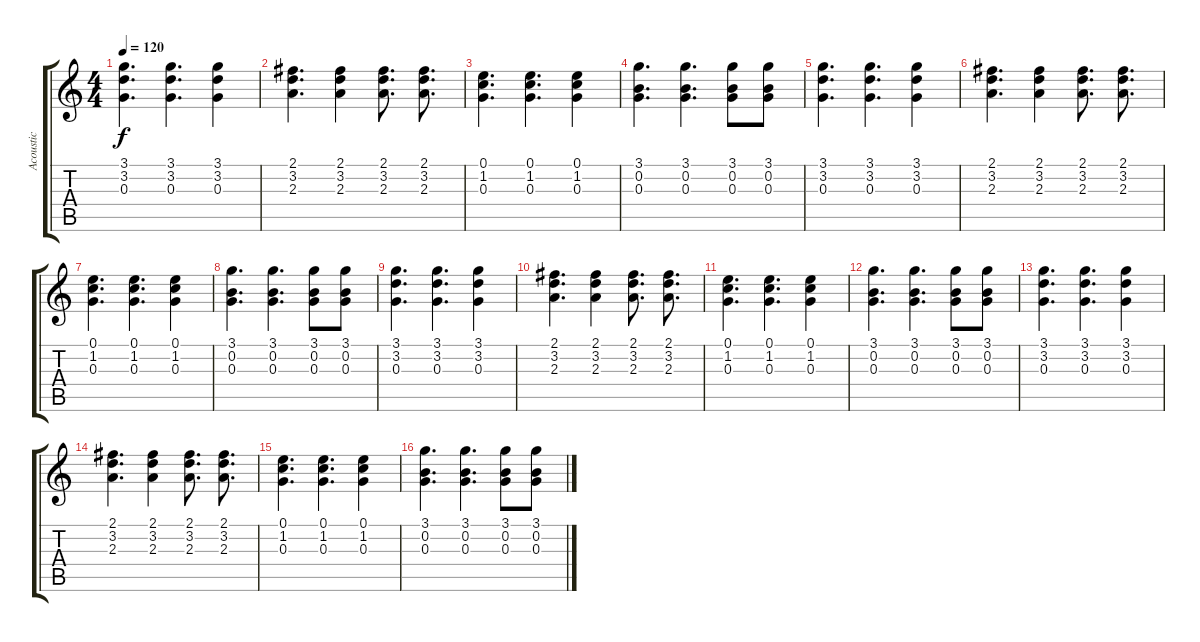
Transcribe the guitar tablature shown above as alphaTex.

\track ("Acoustic" "Acoustic") {instrument acousticguitarsteel}
\staff {score tabs}
\tuning (E4 B3 G3 D3 A2 E2) {hide}
\ts (4 4)
\tempo 120
\clef g2
\ks c
(3.1 3.2 0.3).4{d dy f} (3.1 3.2 0.3).4{d} (3.1 3.2 0.3).4 |
(2.1 3.2 2.3).4{d} (2.1 3.2 2.3).4 (2.1 3.2 2.3).8{d} (2.1 3.2 2.3).8{d} |
(0.1 1.2 0.3).4{d} (0.1 1.2 0.3).4{d} (0.1 1.2 0.3).4 |
(3.1 0.2 0.3).4{d} (3.1 0.2 0.3).4{d} (3.1 0.2 0.3).8 (3.1 0.2 0.3).8 |
(3.1 3.2 0.3).4{d} (3.1 3.2 0.3).4{d} (3.1 3.2 0.3).4 |
(2.1 3.2 2.3).4{d} (2.1 3.2 2.3).4 (2.1 3.2 2.3).8{d} (2.1 3.2 2.3).8{d} |
(0.1 1.2 0.3).4{d} (0.1 1.2 0.3).4{d} (0.1 1.2 0.3).4 |
(3.1 0.2 0.3).4{d} (3.1 0.2 0.3).4{d} (3.1 0.2 0.3).8 (3.1 0.2 0.3).8 |
(3.1 3.2 0.3).4{d} (3.1 3.2 0.3).4{d} (3.1 3.2 0.3).4 |
(2.1 3.2 2.3).4{d} (2.1 3.2 2.3).4 (2.1 3.2 2.3).8{d} (2.1 3.2 2.3).8{d} |
(0.1 1.2 0.3).4{d} (0.1 1.2 0.3).4{d} (0.1 1.2 0.3).4 |
(3.1 0.2 0.3).4{d} (3.1 0.2 0.3).4{d} (3.1 0.2 0.3).8 (3.1 0.2 0.3).8 |
(3.1 3.2 0.3).4{d} (3.1 3.2 0.3).4{d} (3.1 3.2 0.3).4 |
(2.1 3.2 2.3).4{d} (2.1 3.2 2.3).4 (2.1 3.2 2.3).8{d} (2.1 3.2 2.3).8{d} |
(0.1 1.2 0.3).4{d} (0.1 1.2 0.3).4{d} (0.1 1.2 0.3).4 |
(3.1 0.2 0.3).4{d} (3.1 0.2 0.3).4{d} (3.1 0.2 0.3).8 (3.1 0.2 0.3).8
